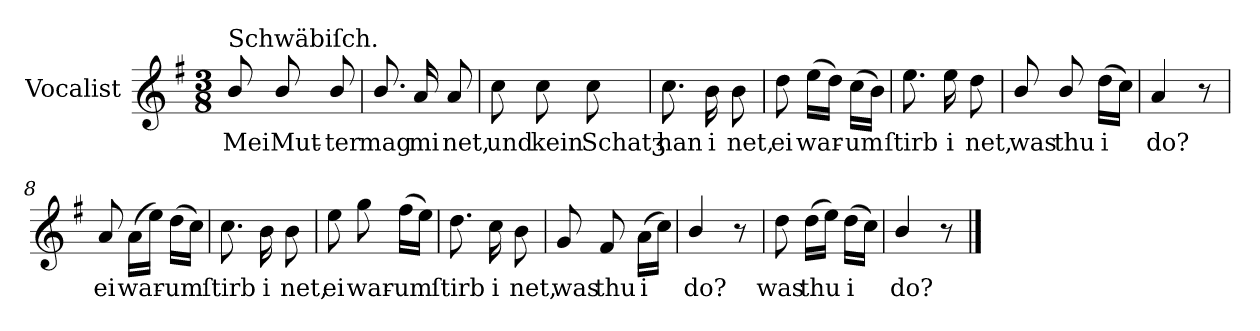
**kern	**text
*part1	*part1
*staff1	*staff1
*I"Vocalist	*
*k[f#]	*
*G:	*
*M3/8	*
=	=
!LO:TX:a:t=Schwäbiſch.	!
8b/	Mei
8b/	Mut-
8b/	-ter
=1	=1
8.b/	mag
16a	mi
8a	net,
=2	=2
8cc	und
8cc	kein
8cc	Schatʒ
=3	=3
8.cc	han
16b	i
8b	net,
=4	=4
8dd	ei
(16eeLL	war-
16ddJJ)	.
(16ccLL	-um
16bJJ)	.
=5	=5
8.ee	ſtirb
16ee	i
8dd	net,
=6	=6
8b/	was
8b/	thu
(16ddLL	i
16ccJJ)	.
=7	=7
4a	do?
8r	.
=8	=8
8a	ei
(16aLL	war-
16eeJJ)	.
(16ddLL	-um
16ccJJ)	.
=9	=9
8.cc	ſtirb
16b	i
8b	net,
=10	=10
8ee	ei
8gg	war-
(16ff#LL	-um
16eeJJ)	.
=11	=11
8.dd	ſtirb
16cc	i
8b	net,
=12	=12
8g	was
8f#	thu
(16aLL	i
16ccJJ)	.
=13	=13
4b/	do?
8r	.
=14	=14
8dd	was
(16ddLL	thu
16eeJJ)	.
(16ddLL	i
16ccJJ)	.
=15	=15
4b/	do?
8r	.
==	==
*-	*-
